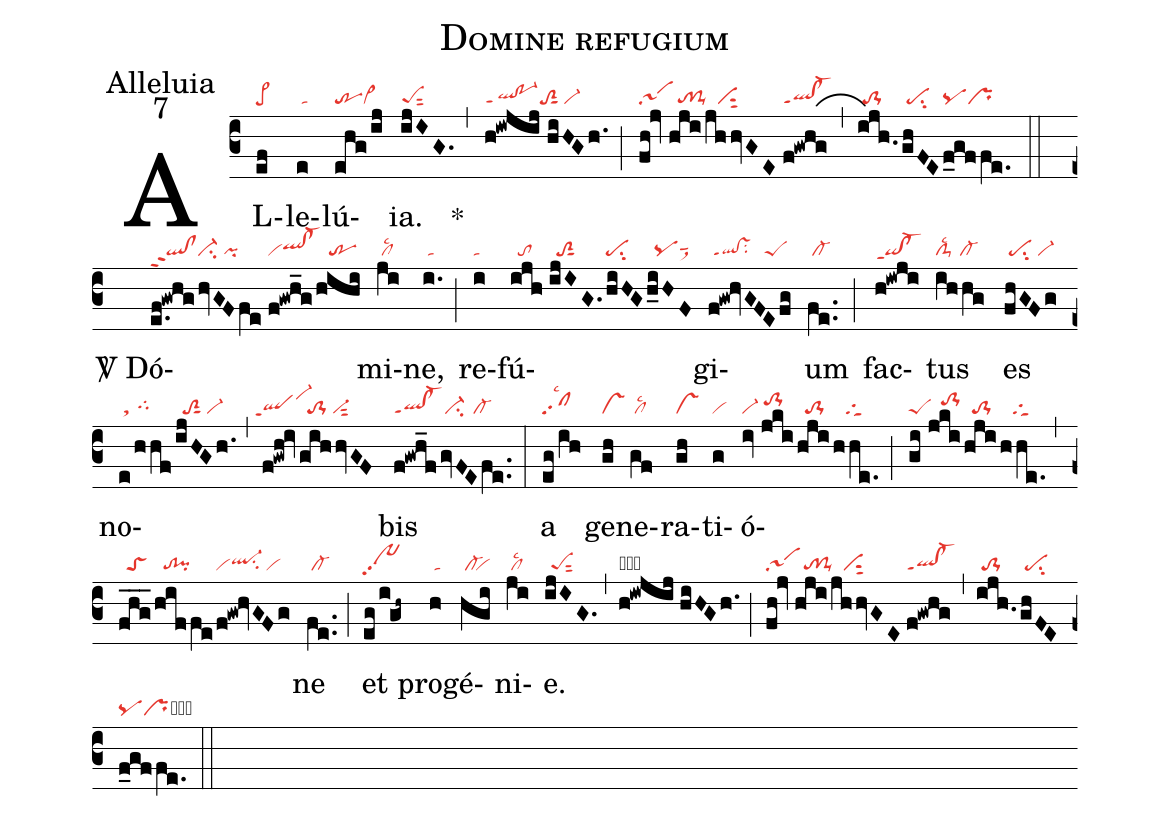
name:Domine refugium;
office-part:Alleluia;
mode:7;
nabc-lines:1;
%%
(c3) AL(ef|pe>)le(e|/ta)lú(ehg/ij|trvi>)ia.(ijIG.|peSsut2) <sp>*</sp>(,)
(h!iwjij//hiHGh.|ql!po-1ppt1toS2sut1/vi-) (;)
(fh!jv|sa1|//hji/jhhvGE|//to!cl-1//visut2|//f!gwhg[ob:1;7mm]|ql!cl-ppt1) (,)
(ijh.|/to-1|/ghFE|/pesu2|/f_gffe.|pqpr) (::)

<sp>V/</sp> Dó(e.f!gwhg|ql!clppt2|/hvGFfe|ci-/pi|//f!gwh_g|viqlhh!cl-hh|/hihi|///tr)mi(ji|/cllsc2)ne,(i.|/ta) (;)
re(i|ta)fú(ijh|//to|//ijIG.|//toS2sut1|/hiHG|pesu2|/h_iHF|//pqsut1sux1)gi(f!gw!hvGFE/fg|/ql!vsppt1su2///peS)um(fe..|/cl-) (;)
fac(h!iwji|qi!cl-ppt1)tus(ihhg|clS-lsc2/cl-) es(fhGFg|/pesu2/vi-) no(e/hhf|/st//tghh|/ijHGh.|//toS2sut1/vi-)(,)(f!gwh!iv|``qlheppt1vi-hk|/gihhvGF|//to-1/vi-sut2)bis(f!gwh_f|ql!cl-ppt1|/gvFE/fe..|/vi-su2//cl-) (:)
a(eg/ih|clpp2lsc2) ge(gh|vs)ne(gf|/cllsc2)ra(gh|vs)ti(g|vi)ó(iv//jki|vi-/to-1hi|/hji|//to-1|/hhe.|///tgS)(;)(gi|peS|//jki|///to-1hi|/hji|//to-1|/hhe.|///tgS)(,)(fhg___|//toS|/hiffe|//to!pi|/f!gw!hvGFg|viql-hhsu2``vi)ne(fe..|/cl-) (;)
et(eg/i!gh~|po~hhpp2) pro(h|/ta)gé(hgi|/cl-``vi)ni(ji|/cllsc2)e.(ijIG.|/peSsut2) (,)
(h!iwjij//hiHGh.|obql!po-1ppt1toS2sut1/vi-) (;)
(fh!jv|sa1|//hji/jhhvGE|//to!cl-1//visut2|//f!gwhg|ql!cl-ppt1) (,)
(ijh.|/to-1|/ghFE|/pesu2|/f_gffe.|pqprcb) (::)
